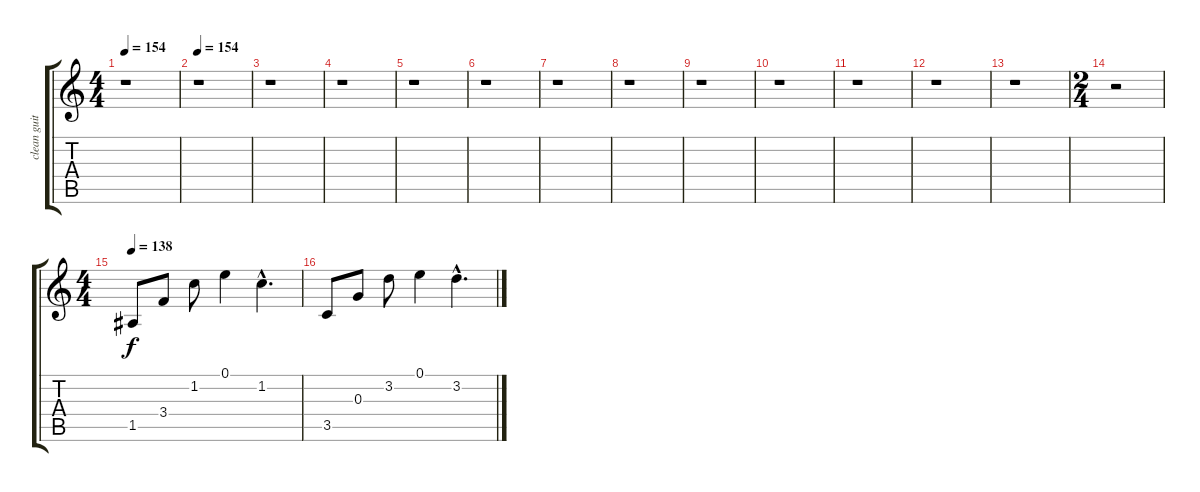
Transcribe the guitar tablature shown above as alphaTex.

\track ("clean guitar" "clean guit") {instrument electricguitarclean}
\staff {score tabs}
\tuning (E4 B3 G3 D3 A2 E2) {hide}
\ts (4 4)
\tempo 154
\clef g2
\ks c
r.1{dy f instrument electricguitarclean} |
\tempo 154
r.1 |
r.1 |
r.1 |
r.1 |
r.1 |
r.1 |
r.1 |
r.1 |
r.1 |
r.1 |
r.1 |
r.1 |
\ts (2 4)
r.2 |
\ts (4 4)
\tempo 138
1.5.8 3.4.8 1.2.8 0.1.4 1.2{hac}.4{d} |
3.5.8 0.3.8 3.2.8 0.1.4 3.2{hac}.4{d}
